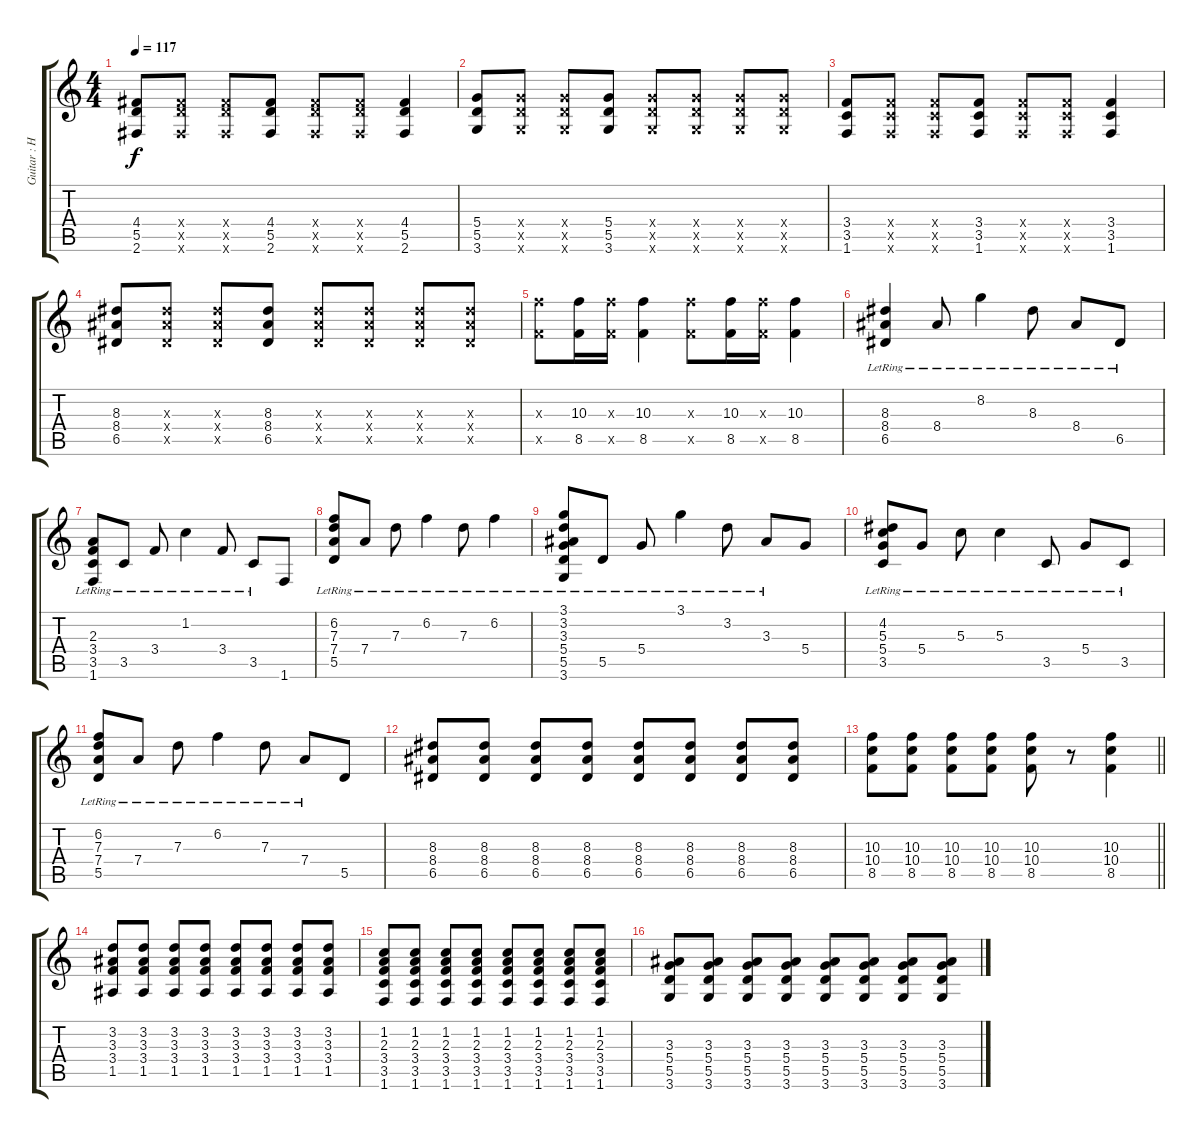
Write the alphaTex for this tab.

\track ("Guitar : Hirasawa Yui - Chan" "Guitar : H") {instrument overdrivenguitar}
\staff {score tabs}
\tuning (E4 B3 G3 D3 A2 E2) {hide}
\ts (4 4)
\tempo 117
\clef g2
\ks c
(4.4 5.5 2.6).8{dy f} (4.4{x} 5.5{x} 2.6{x}).8 (4.4{x} 5.5{x} 2.6{x}).8 (4.4 5.5 2.6).8 (4.4{x} 5.5{x} 2.6{x}).8 (4.4{x} 5.5{x} 2.6{x}).8 (4.4 5.5 2.6).4 |
(5.4 5.5 3.6).8 (5.4{x} 5.5{x} 3.6{x}).8 (5.4{x} 5.5{x} 3.6{x}).8 (5.4 5.5 3.6).8 (5.4{x} 5.5{x} 3.6{x}).8 (5.4{x} 5.5{x} 3.6{x}).8 (5.4{x} 5.5{x} 3.6{x}).8 (5.4{x} 5.5{x} 3.6{x}).8 |
(3.4 3.5 1.6).8 (3.4{x} 3.5{x} 1.6{x}).8 (3.4{x} 3.5{x} 1.6{x}).8 (3.4 3.5 1.6).8 (3.4{x} 3.5{x} 1.6{x}).8 (3.4{x} 3.5{x} 1.6{x}).8 (3.4 3.5 1.6).4 |
(8.3 8.4 6.5).8 (8.3{x} 8.4{x} 6.5{x}).8 (8.3{x} 8.4{x} 6.5{x}).8 (8.3 8.4 6.5).8 (8.3{x} 8.4{x} 6.5{x}).8 (8.3{x} 8.4{x} 6.5{x}).8 (8.3{x} 8.4{x} 6.5{x}).8 (8.3{x} 8.4{x} 6.5{x}).8 |
(10.3{x} 8.5{x}).8 (10.3 8.5).16 (10.3{x} 8.5{x}).16 (10.3 8.5).4 (10.3{x} 8.5{x}).8 (10.3 8.5).16 (10.3{x} 8.5{x}).16 (10.3 8.5).4 |
(8.3{lr} 8.4{lr} 6.5{lr}).4 8.4{lr}.8 8.2{lr}.4 8.3{lr}.8 8.4{lr}.8 6.5{lr}.8 |
(2.3 3.4 3.5 1.6{lr}).8 3.5{lr}.8 3.4{lr}.8 1.2{lr}.4 3.4{lr}.8 3.5{lr}.8 1.6.8 |
(6.2 7.3 7.4 5.5{lr}).8 7.4{lr}.8 7.3{lr}.8 6.2{lr}.4 7.3{lr}.8 6.2{lr}.4 |
(3.1{lr} 3.2{lr} 3.3{lr} 5.4{lr} 5.5{lr} 3.6{lr}).8 5.5{lr}.8 5.4{lr}.8 3.1{lr}.4 3.2{lr}.8 3.3{lr}.8 5.4.8 |
(4.2{lr} 5.3{lr} 5.4{lr} 3.5{lr}).8 5.4{lr}.8 5.3{lr}.8 5.3{lr}.4 3.5{lr}.8 5.4{lr}.8 3.5{lr}.8 |
(6.2{lr} 7.3{lr} 7.4{lr} 5.5{lr}).8 7.4{lr}.8 7.3{lr}.8 6.2{lr}.4 7.3{lr}.8 7.4{lr}.8 5.5.8 |
(8.3 8.4 6.5).8 (8.3 8.4 6.5).8 (8.3 8.4 6.5).8 (8.3 8.4 6.5).8 (8.3 8.4 6.5).8 (8.3 8.4 6.5).8 (8.3 8.4 6.5).8 (8.3 8.4 6.5).8 |
\barLineRight lightlight
(10.3 10.4 8.5).8 (10.3 10.4 8.5).8 (10.3 10.4 8.5).8 (10.3 10.4 8.5).8 (10.3 10.4 8.5).8 r.8 (10.3 10.4 8.5).4 |
(3.2 3.3 3.4 1.5).8 (3.2 3.3 3.4 1.5).8 (3.2 3.3 3.4 1.5).8 (3.2 3.3 3.4 1.5).8 (3.2 3.3 3.4 1.5).8 (3.2 3.3 3.4 1.5).8 (3.2 3.3 3.4 1.5).8 (3.2 3.3 3.4 1.5).8 |
(1.2 2.3 3.4 3.5 1.6).8 (1.2 2.3 3.4 3.5 1.6).8 (1.2 2.3 3.4 3.5 1.6).8 (1.2 2.3 3.4 3.5 1.6).8 (1.2 2.3 3.4 3.5 1.6).8 (1.2 2.3 3.4 3.5 1.6).8 (1.2 2.3 3.4 3.5 1.6).8 (1.2 2.3 3.4 3.5 1.6).8 |
(3.3 5.4 5.5 3.6).8 (3.3 5.4 5.5 3.6).8 (3.3 5.4 5.5 3.6).8 (3.3 5.4 5.5 3.6).8 (3.3 5.4 5.5 3.6).8 (3.3 5.4 5.5 3.6).8 (3.3 5.4 5.5 3.6).8 (3.3 5.4 5.5 3.6).8
